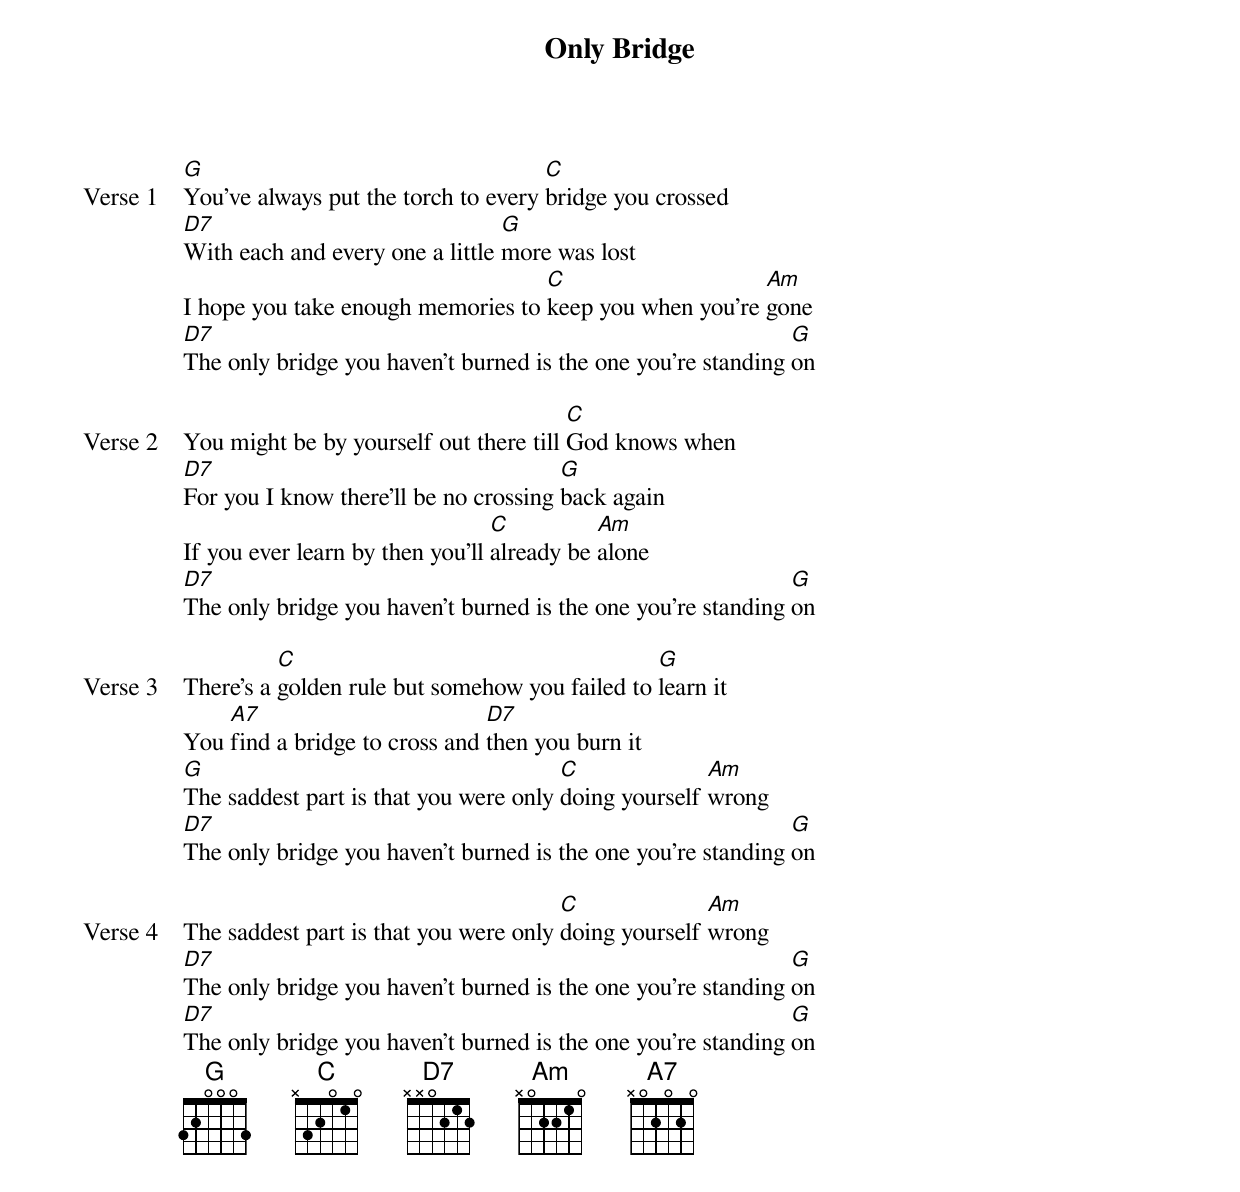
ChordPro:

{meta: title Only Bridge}
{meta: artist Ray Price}
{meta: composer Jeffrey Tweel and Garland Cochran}
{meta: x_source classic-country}
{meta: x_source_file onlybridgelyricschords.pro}
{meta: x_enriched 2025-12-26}

{start_of_verse: Verse 1}
[G]You've always put the torch to every [C]bridge you crossed
[D7]With each and every one a little [G]more was lost
I hope you take enough memories to [C]keep you when you're [Am]gone
[D7]The only bridge you haven't burned is the one you're standing [G]on
{end_of_verse}

{start_of_verse: Verse 2}
You might be by yourself out there till [C]God knows when
[D7]For you I know there'll be no crossing [G]back again
If you ever learn by then you'll [C]already be [Am]alone
[D7]The only bridge you haven't burned is the one you're standing [G]on
{end_of_verse}

{start_of_verse: Verse 3}
There's a [C]golden rule but somehow you failed to [G]learn it
You [A7]find a bridge to cross and [D7]then you burn it
[G]The saddest part is that you were only [C]doing yourself [Am]wrong
[D7]The only bridge you haven't burned is the one you're standing [G]on
{end_of_verse}

{start_of_verse: Verse 4}
The saddest part is that you were only [C]doing yourself [Am]wrong
[D7]The only bridge you haven't burned is the one you're standing [G]on
[D7]The only bridge you haven't burned is the one you're standing [G]on
{end_of_verse}
